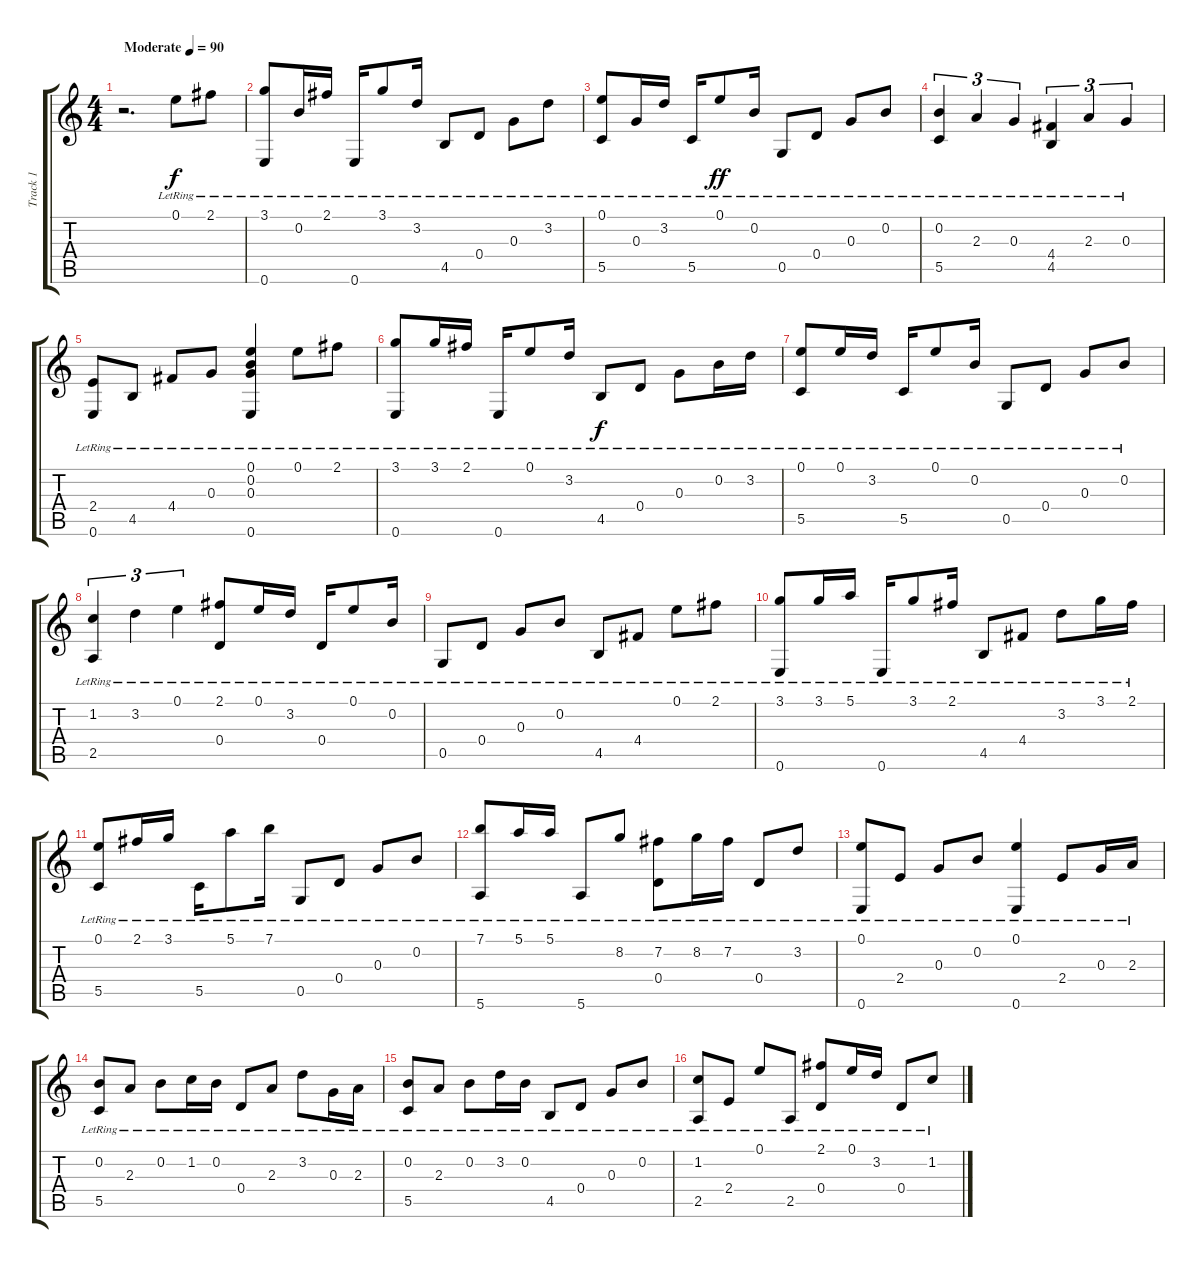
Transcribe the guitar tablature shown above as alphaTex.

\track ("Track 1" "Track 1") {instrument acousticguitarsteel}
\staff {score tabs}
\tuning (E4 B3 G3 D3 G2 E2) {hide}
\ts (4 4)
\tempo (90 "Moderate")
\clef g2
\ks c
r.2{d dy f instrument acousticguitarsteel} 0.1{lr}.8 2.1{lr}.8 |
(3.1{lr} 0.6{lr}).8 0.2{lr}.16 2.1{lr}.16 0.6{lr}.16 3.1{lr}.8 3.2{lr}.16 4.5{lr}.8 0.4{lr}.8 0.3{lr}.8 3.2{lr}.8 |
(0.1{lr} 5.5{lr}).8 0.3{lr}.16 3.2{lr}.16 5.5{lr}.16 0.1{lr}.8{dy ff} 0.2{lr}.16 0.5{lr}.8 0.4{lr}.8 0.3{lr}.8 0.2{lr}.8 |
(0.2{lr} 5.5{lr}).4{tu (3 2)} 2.3{lr}.4{tu (3 2)} 0.3{lr}.4{tu (3 2)} (4.4{lr} 4.5{lr}).4{tu (3 2)} 2.3{lr}.4{tu (3 2)} 0.3{lr}.4{tu (3 2)} |
\ks aminor
(2.4{lr} 0.6{lr}).8 4.5{lr}.8 4.4{lr}.8 0.3{lr}.8 (0.1{lr} 0.2{lr} 0.3{lr} 0.6{lr}).4 0.1{lr}.8 2.1{lr}.8 |
(3.1{lr} 0.6{lr}).8 3.1{lr}.16 2.1{lr}.16 0.6{lr}.16 0.1{lr}.8 3.2{lr}.16 4.5{lr}.8{dy f} 0.4{lr}.8 0.3{lr}.8 0.2{lr}.16 3.2{lr}.16 |
(0.1{lr} 5.5{lr}).8 0.1{lr}.16 3.2{lr}.16 5.5{lr}.16 0.1{lr}.8 0.2{lr}.16 0.5{lr}.8 0.4{lr}.8 0.3{lr}.8 0.2{lr}.8 |
(1.2{lr} 2.5{lr}).4{tu (3 2)} 3.2{lr}.4{tu (3 2)} 0.1{lr}.4{tu (3 2)} (2.1{lr} 0.4{lr}).8 0.1{lr}.16 3.2{lr}.16 0.4{lr}.16 0.1{lr}.8 0.2{lr}.16 |
0.5{lr}.8 0.4{lr}.8 0.3{lr}.8 0.2{lr}.8 4.5{lr}.8 4.4{lr}.8 0.1{lr}.8 2.1{lr}.8 |
(3.1{lr} 0.6{lr}).8 3.1{lr}.16 5.1{lr}.16 0.6{lr}.16 3.1{lr}.8 2.1{lr}.16 4.5{lr}.8 4.4{lr}.8 3.2{lr}.8 3.1{lr}.16 2.1{lr}.16 |
(0.1{lr} 5.5{lr}).8 2.1{lr}.16 3.1{lr}.16 5.5{lr}.16 5.1{lr}.8 7.1{lr}.16 0.5{lr}.8 0.4{lr}.8 0.3{lr}.8 0.2{lr}.8 |
(7.1{lr} 5.6{lr}).8 5.1{lr}.16 5.1{lr}.16 5.6{lr}.8 8.2{lr}.8 (7.2{lr} 0.4{lr}).8 8.2{lr}.16 7.2{lr}.16 0.4{lr}.8 3.2{lr}.8 |
(0.1{lr} 0.6{lr}).8 2.4{lr}.8 0.3{lr}.8 0.2{lr}.8 (0.1{lr} 0.6{lr}).4 2.4{lr}.8 0.3{lr}.16 2.3{lr}.16 |
(0.2{lr} 5.5{lr}).8 2.3{lr}.8 0.2{lr}.8 1.2{lr}.16 0.2{lr}.16 0.4{lr}.8 2.3{lr}.8 3.2{lr}.8 0.3{lr}.16 2.3{lr}.16 |
(0.2{lr} 5.5{lr}).8 2.3{lr}.8 0.2{lr}.8 3.2{lr}.16 0.2{lr}.16 4.5{lr}.8 0.4{lr}.8 0.3{lr}.8 0.2{lr}.8 |
(1.2{lr} 2.5{lr}).8 2.4{lr}.8 0.1{lr}.8 2.5{lr}.8 (2.1{lr} 0.4{lr}).8 0.1{lr}.16 3.2{lr}.16 0.4{lr}.8 1.2{lr}.8
